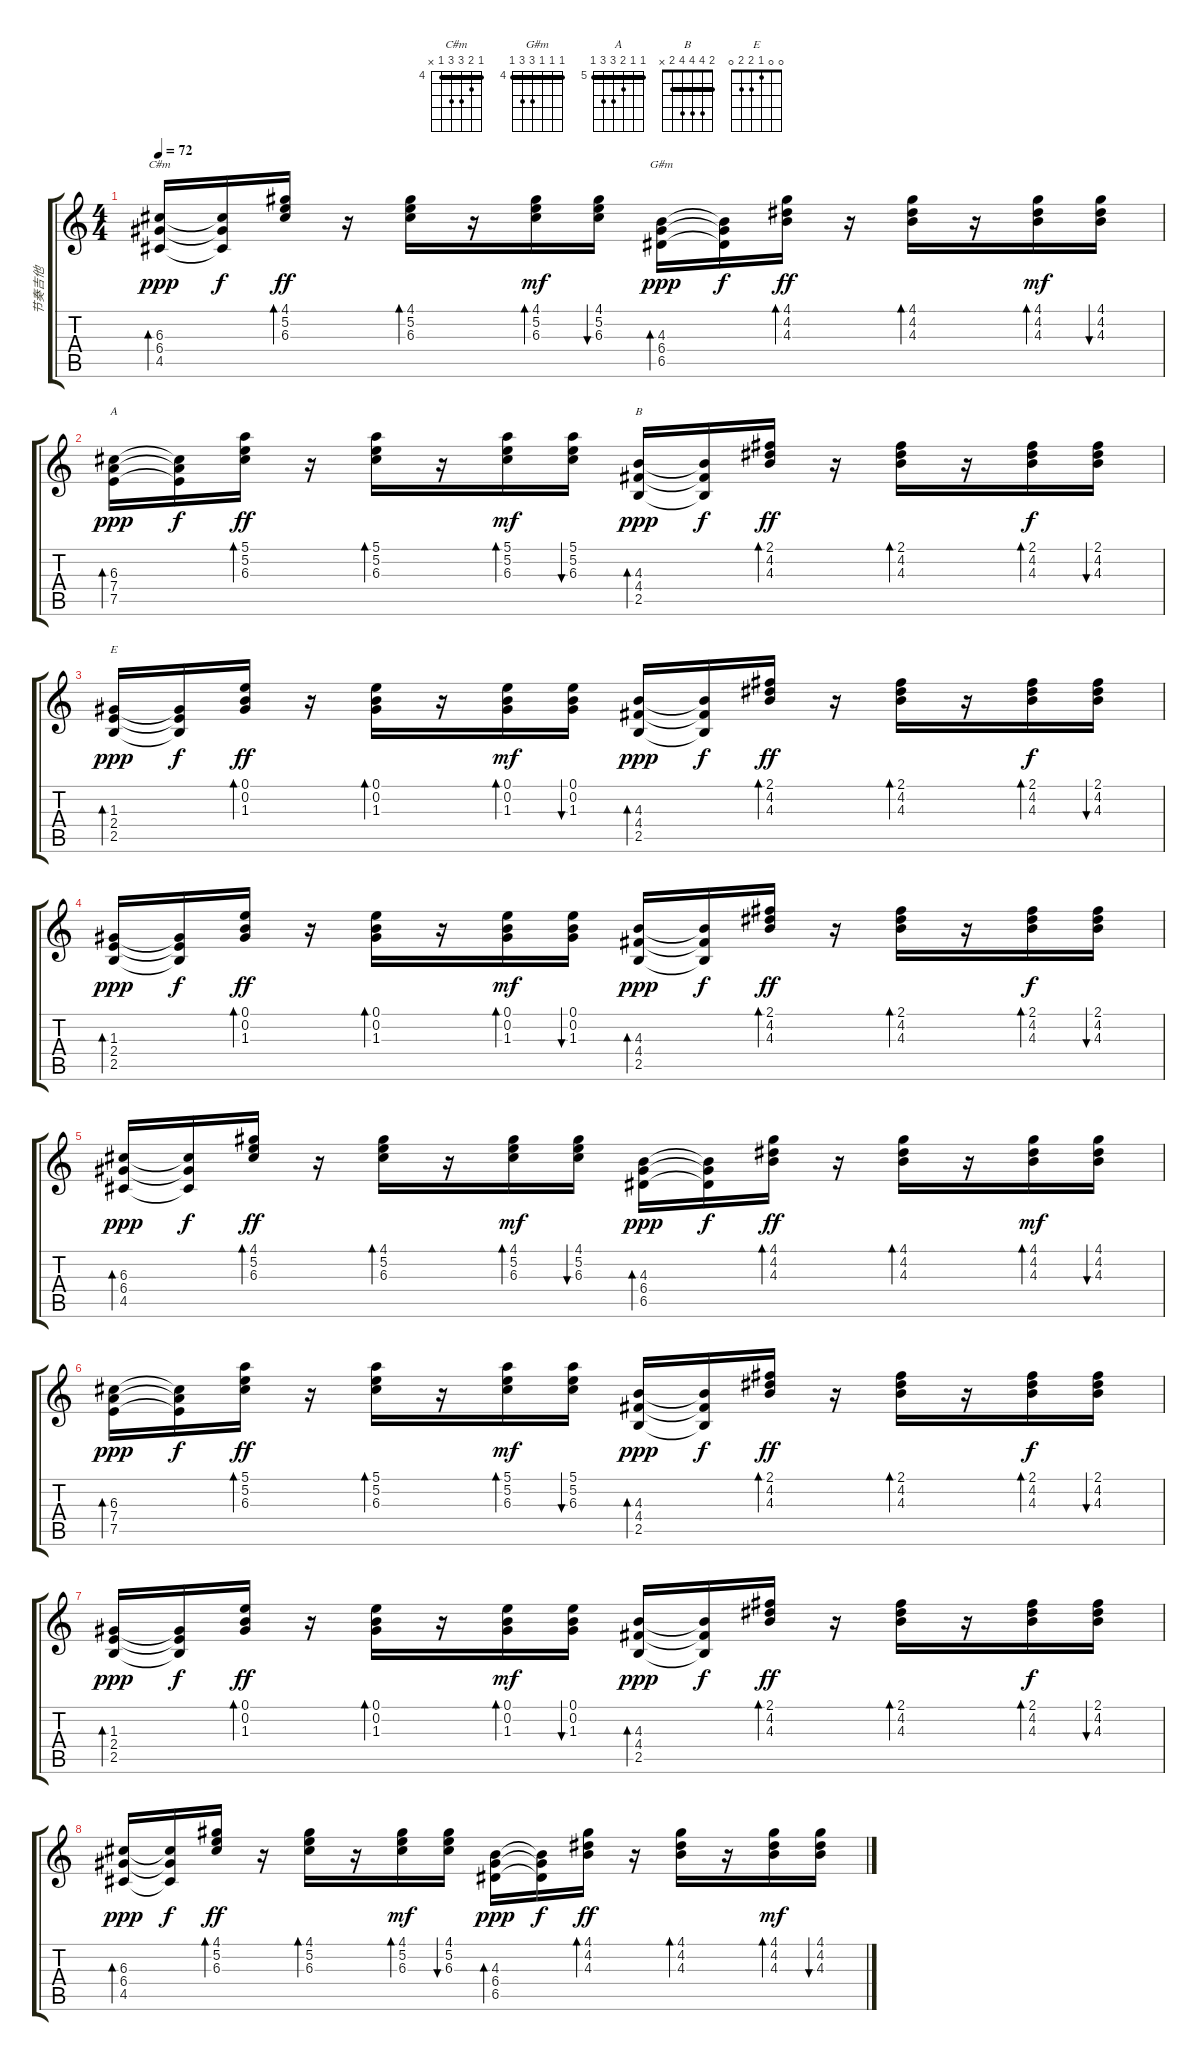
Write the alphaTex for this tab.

\track ("节奏吉他" "节奏吉他") {instrument electricguitarclean}
\staff {score tabs}
\tuning (E4 B3 G3 D3 A2 E2) {hide}
\chord ("C#m" 4 5 6 6 4 x) {firstfret 4 barre 4}
\chord ("G#m" 4 4 4 6 6 4) {firstfret 4 barre 4}
\chord ("A" 5 5 6 7 7 5) {firstfret 5 barre 5}
\chord ("B" 2 4 4 4 2 x) {barre 2}
\chord ("E" 0 0 1 2 2 0)
\ts (4 4)
\tempo 72
\clef g2
\ks c
(6.3 6.4 4.5).16{bd 60 ch "C#m" dy ppp} (6.3{t} 6.4{t} 4.5{t}).16{dy f} (4.1 5.2 6.3).16{bd 60 dy ff} r.16 (4.1 5.2 6.3).16{bd 60} r.16 (4.1 5.2 6.3).16{bd 30 dy mf} (4.1 5.2 6.3).16{bu 30} (4.3 6.4 6.5).16{bd 60 ch "G#m" dy ppp} (4.3{t} 6.4{t} 6.5{t}).16{dy f} (4.1 4.2 4.3).16{bd 60 dy ff} r.16 (4.1 4.2 4.3).16{bd 60} r.16 (4.1 4.2 4.3).16{bd 30 dy mf} (4.1 4.2 4.3).16{bu 30} |
(6.3 7.4 7.5).16{bd 60 ch "A" dy ppp} (6.3{t} 7.4{t} 7.5{t}).16{dy f} (5.1 5.2 6.3).16{bd 60 dy ff} r.16 (5.1 5.2 6.3).16{bd 60} r.16 (5.1 5.2 6.3).16{bd 30 dy mf} (5.1 5.2 6.3).16{bu 30} (4.3 4.4 2.5).16{bd 60 ch "B" dy ppp} (4.3{t} 4.4{t} 2.5{t}).16{dy f} (2.1 4.2 4.3).16{bd 60 dy ff} r.16 (2.1 4.2 4.3).16{bd 30} r.16 (2.1 4.2 4.3).16{bd 30 dy f} (2.1 4.2 4.3).16{bu 30} |
(1.3 2.4 2.5).16{bd 60 ch "E" dy ppp} (1.3{t} 2.4{t} 2.5{t}).16{dy f} (0.1 0.2 1.3).16{bd 60 dy ff} r.16 (0.1 0.2 1.3).16{bd 60} r.16 (0.1 0.2 1.3).16{bd 30 dy mf} (0.1 0.2 1.3).16{bu 30} (4.3 4.4 2.5).16{bd 60 dy ppp} (4.3{t} 4.4{t} 2.5{t}).16{dy f} (2.1 4.2 4.3).16{bd 60 dy ff} r.16 (2.1 4.2 4.3).16{bd 30} r.16 (2.1 4.2 4.3).16{bd 30 dy f} (2.1 4.2 4.3).16{bu 30} |
(1.3 2.4 2.5).16{bd 60 dy ppp} (1.3{t} 2.4{t} 2.5{t}).16{dy f} (0.1 0.2 1.3).16{bd 60 dy ff} r.16 (0.1 0.2 1.3).16{bd 60} r.16 (0.1 0.2 1.3).16{bd 30 dy mf} (0.1 0.2 1.3).16{bu 30} (4.3 4.4 2.5).16{bd 60 dy ppp} (4.3{t} 4.4{t} 2.5{t}).16{dy f} (2.1 4.2 4.3).16{bd 60 dy ff} r.16 (2.1 4.2 4.3).16{bd 30} r.16 (2.1 4.2 4.3).16{bd 30 dy f} (2.1 4.2 4.3).16{bu 30} |
(6.3 6.4 4.5).16{bd 60 dy ppp} (6.3{t} 6.4{t} 4.5{t}).16{dy f} (4.1 5.2 6.3).16{bd 60 dy ff} r.16 (4.1 5.2 6.3).16{bd 60} r.16 (4.1 5.2 6.3).16{bd 30 dy mf} (4.1 5.2 6.3).16{bu 30} (4.3 6.4 6.5).16{bd 60 dy ppp} (4.3{t} 6.4{t} 6.5{t}).16{dy f} (4.1 4.2 4.3).16{bd 60 dy ff} r.16 (4.1 4.2 4.3).16{bd 60} r.16 (4.1 4.2 4.3).16{bd 30 dy mf} (4.1 4.2 4.3).16{bu 30} |
(6.3 7.4 7.5).16{bd 60 dy ppp} (6.3{t} 7.4{t} 7.5{t}).16{dy f} (5.1 5.2 6.3).16{bd 60 dy ff} r.16 (5.1 5.2 6.3).16{bd 60} r.16 (5.1 5.2 6.3).16{bd 30 dy mf} (5.1 5.2 6.3).16{bu 30} (4.3 4.4 2.5).16{bd 60 dy ppp} (4.3{t} 4.4{t} 2.5{t}).16{dy f} (2.1 4.2 4.3).16{bd 60 dy ff} r.16 (2.1 4.2 4.3).16{bd 30} r.16 (2.1 4.2 4.3).16{bd 30 dy f} (2.1 4.2 4.3).16{bu 30} |
(1.3 2.4 2.5).16{bd 60 dy ppp} (1.3{t} 2.4{t} 2.5{t}).16{dy f} (0.1 0.2 1.3).16{bd 60 dy ff} r.16 (0.1 0.2 1.3).16{bd 60} r.16 (0.1 0.2 1.3).16{bd 30 dy mf} (0.1 0.2 1.3).16{bu 30} (4.3 4.4 2.5).16{bd 60 dy ppp} (4.3{t} 4.4{t} 2.5{t}).16{dy f} (2.1 4.2 4.3).16{bd 60 dy ff} r.16 (2.1 4.2 4.3).16{bd 30} r.16 (2.1 4.2 4.3).16{bd 30 dy f} (2.1 4.2 4.3).16{bu 30} |
(6.3 6.4 4.5).16{bd 60 dy ppp} (6.3{t} 6.4{t} 4.5{t}).16{dy f} (4.1 5.2 6.3).16{bd 60 dy ff} r.16 (4.1 5.2 6.3).16{bd 60} r.16 (4.1 5.2 6.3).16{bd 30 dy mf} (4.1 5.2 6.3).16{bu 30} (4.3 6.4 6.5).16{bd 60 dy ppp} (4.3{t} 6.4{t} 6.5{t}).16{dy f} (4.1 4.2 4.3).16{bd 60 dy ff} r.16 (4.1 4.2 4.3).16{bd 60} r.16 (4.1 4.2 4.3).16{bd 30 dy mf} (4.1 4.2 4.3).16{bu 30}
